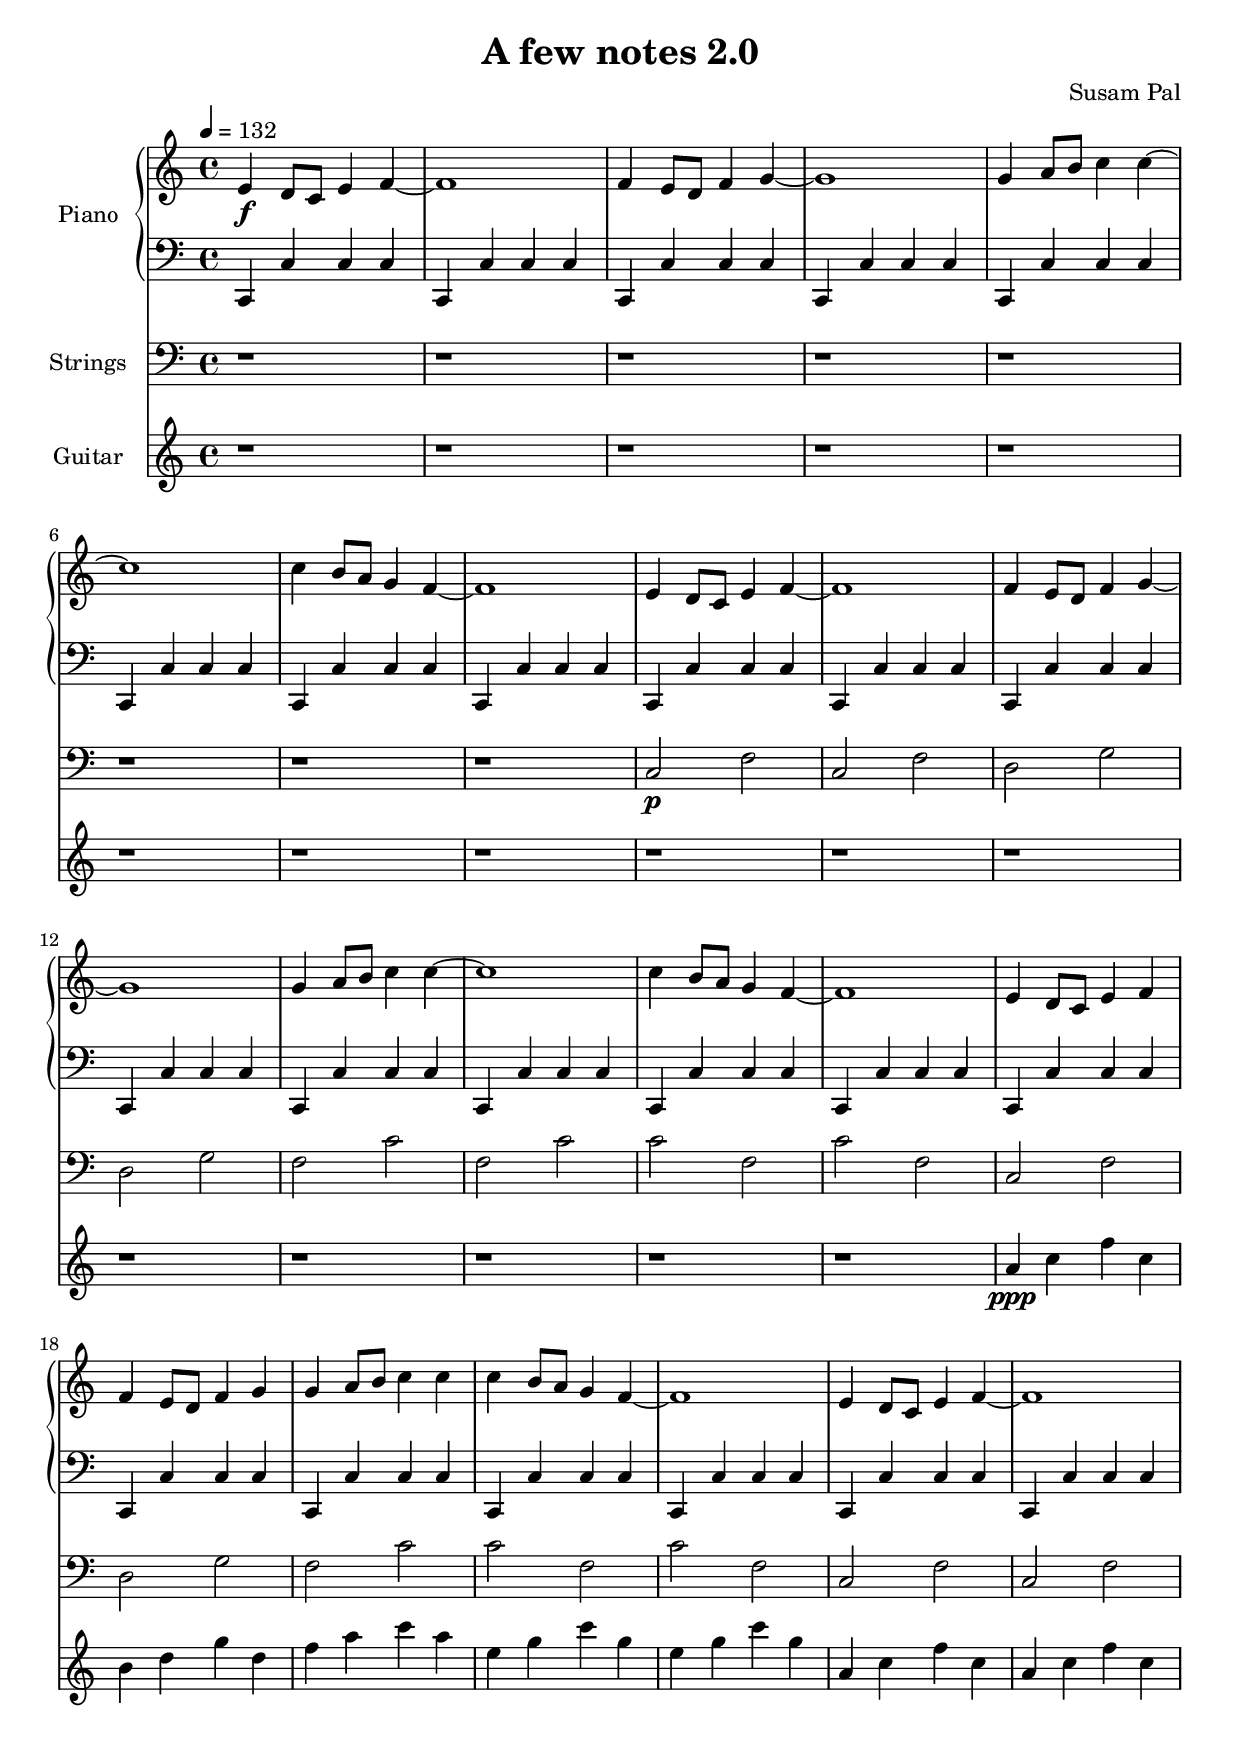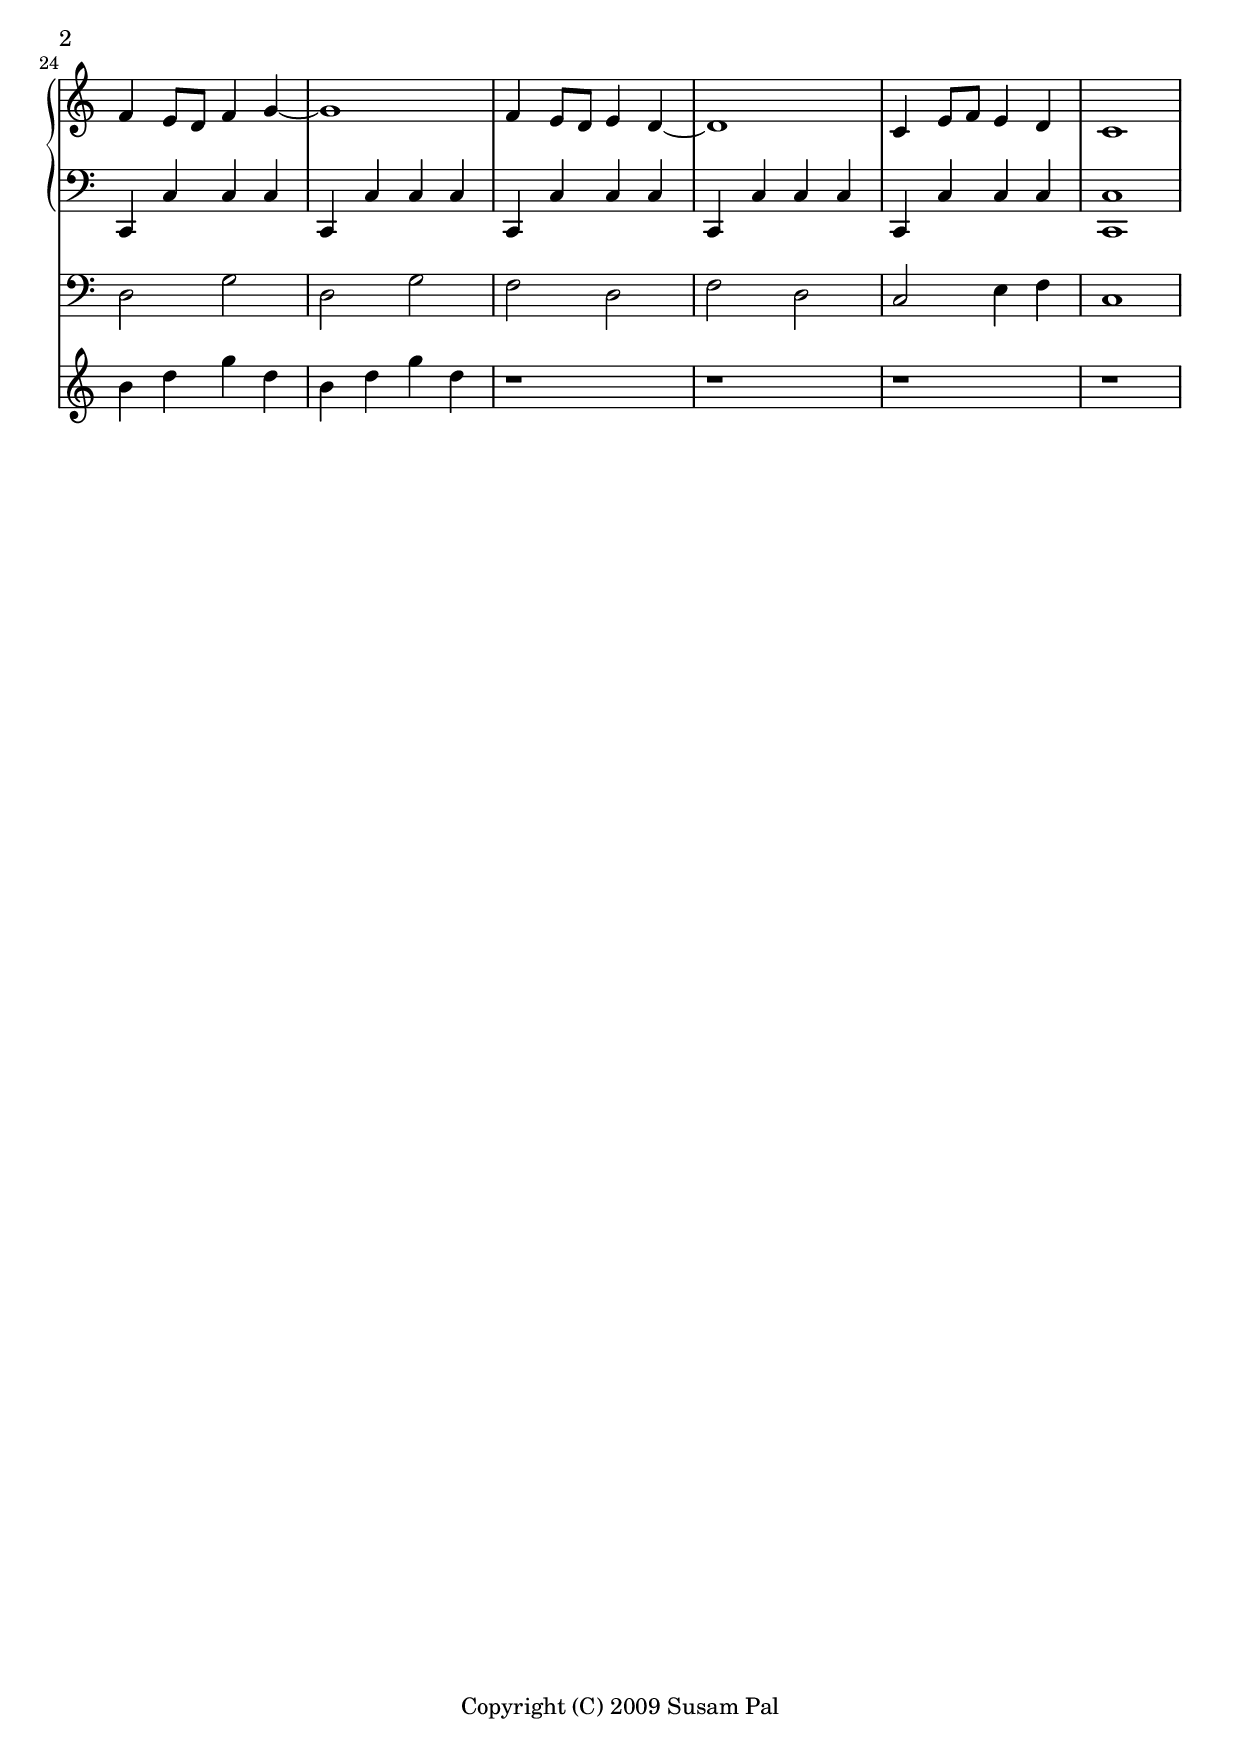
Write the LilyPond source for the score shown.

\version "2.12.3"
\pointAndClickOff

\header {
    title = "A few notes 2.0"
    composer = "Susam Pal"
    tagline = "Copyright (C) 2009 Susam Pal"
}

pianoTreble = \relative c' { 
    % 8 measures
    e4\f d8 c e4 f~ f1
    f4 e8 d f4 g~ g1
    g4 a8 b c4 c~ c1
    c4 b8 a g4 f~ f1

    % 8 measures
    e4 d8 c e4 f~ f1
    f4 e8 d f4 g~ g1
    g4 a8 b c4 c~ c1
    c4 b8 a g4 f~ f1

    % 5 measures
    e4 d8 c e4 f
    f4 e8 d f4 g
    g4 a8 b c4 c
    c4 b8 a g4 f~ f1

    % 8 measures
    e4 d8 c e4 f~ f1
    f4 e8 d f4 g~ g1
    f4 e8 d e4 d4~ d1
    c4 e8 f e4 d4 c1
}

pianoBass = \relative c, {
    
    % 8 measures
    c4 c' c c
    c, c' c c
    c, c' c c
    c, c' c c
    c, c' c c
    c, c' c c
    c, c' c c
    c, c' c c

    % 8 measures
    c, c' c c
    c, c' c c
    c, c' c c
    c, c' c c
    c, c' c c
    c, c' c c
    c, c' c c
    c, c' c c

    % 5 measures
    c, c' c c
    c, c' c c
    c, c' c c
    c, c' c c
    c, c' c c

    % 8 measures
    c, c' c c
    c, c' c c
    c, c' c c
    c, c' c c
    c, c' c c
    c, c' c c
    c, c' c c
    <c, c'>1
}

strings = \relative c {
    % 8 measures
    r1 r r r r r r r

    % 8 measures
    c2\p f c f
    d g d g
    f c' f, c'
    c f, c' f,

    % 5 measures
    c f d g
    f c' c f, c' f,

    % 4 measures
    c f c f
    d g d g

    % 2 measures
    f d f d

    % 2 measures
    c e4 f
    c1
}

guitar = \relative c'' {
    % 16 measures
    r1 r r r
    r r r r
    r r r r
    r r r r

    % 9 measures
    a4\ppp c f c
    b d g d
    f a c a
    e g c g
    e g c g
    a, c f c
    a c f c
    b d g d
    b d g d

    %4 measures 
    r1 r r r
}

\score {
    <<
    \new PianoStaff <<
        \set PianoStaff.instrumentName = #"Piano"
        \new Staff {
            \time 4/4
            \tempo 4 = 132
            \set Staff.midiInstrument = "electric piano 2"
            \pianoTreble

        }

        \new Staff {
            \clef "bass"
            \set Staff.midiInstrument = "electric piano 2"
            \pianoBass
        }

    >>

    \new Staff {
        \clef "bass"
        \set Staff.instrumentName = #"Strings"
        \set Staff.midiInstrument = "string ensemble 1"
        \strings
    }

    \new Staff {
        \set Staff.instrumentName = #"Guitar"
        \set Staff.midiInstrument = "acoustic guitar (nylon)"
        \guitar
    }
    >>
    \midi { }
    \layout{ }
}

